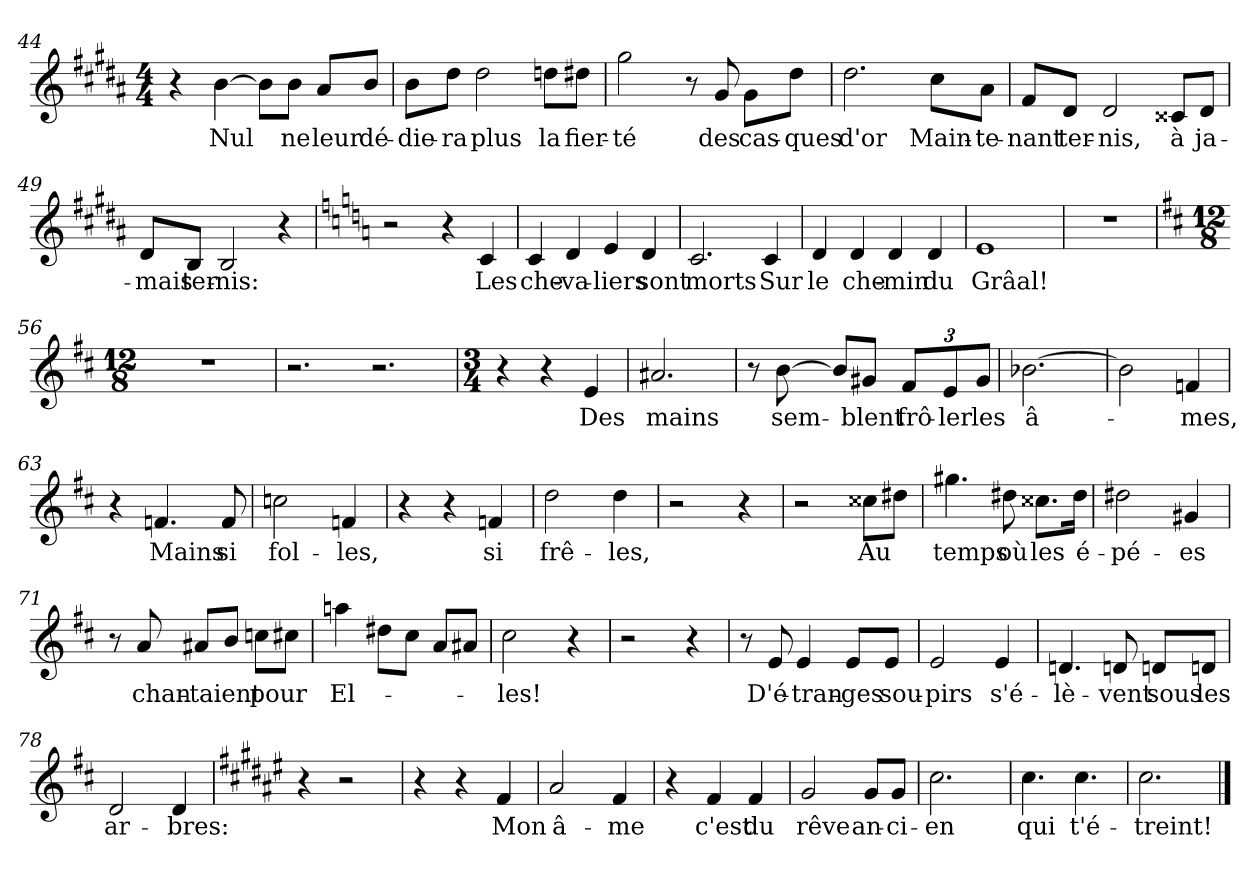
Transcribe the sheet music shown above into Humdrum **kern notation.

**kern	**text
*part1	*part1
*staff1	*staff1
*clefG2	*
*k[f#c#g#d#a#]	*
*M4/4	*
=44	=44
4r	.
!	!LO:LY:b
[4b\	Nul
8b\L]	.
!	!LO:LY:b
8b\J	ne
!	!LO:LY:b
8a#/L	leur
!	!LO:LY:b
8b/J	dé-
!!LO:LB:g=z
=45	=45
!	!LO:LY:b
8b\L	-die-
!	!LO:LY:b
8dd#\J	-ra
!	!LO:LY:b
2dd#\	plus
!	!LO:LY:b
8ddn\L	la
!	!LO:LY:b
8dd#X\J	fier-
=46	=46
!	!LO:LY:b
2gg#\	-té
8r	.
!	!LO:LY:b
8g#/	des
!	!LO:LY:b
8g#\L	cas-
!	!LO:LY:b
8dd#\J	-ques
=47	=47
!	!LO:LY:b
2.dd#\	d'or
!	!LO:LY:b
8cc#\L	Main-
!	!LO:LY:b
8a#\J	-te-
=48	=48
!	!LO:LY:b
8f#/L	-nant
!	!LO:LY:b
8d#/J	ter-
!	!LO:LY:b
2d#/	-nis,
!	!LO:LY:b
8c##X/L	à
!	!LO:LY:b
8d#/J	ja-
=49	=49
!	!LO:LY:b
8d#/L	-mais
!	!LO:LY:b
8B/J	ter-
!	!LO:LY:b
2B/	-nis:
4r	.
=50	=50
*k[]	*
2r	.
4r	.
!	!LO:LY:b
4c/	Les
!!LO:LB:g=z
=51	=51
!	!LO:LY:b
4c/	che-
!	!LO:LY:b
4d/	-va-
!	!LO:LY:b
4e/	-liers
!	!LO:LY:b
4d/	sont
=52	=52
!	!LO:LY:b
2.c/	morts
!	!LO:LY:b
4c/	Sur
=53	=53
!	!LO:LY:b
4d/	le
!	!LO:LY:b
4d/	che-
!	!LO:LY:b
4d/	-min
!	!LO:LY:b
4d/	du
=54	=54
!	!LO:LY:b
1e	Grâal!
=55	=55
1r	.
=56	=56
*k[f#c#]	*
*M12/8	*
1.r	.
=57	=57
2.r	.
2.r	.
=58	=58
*M3/4	*
4r	.
4r	.
!	!LO:LY:b
4e/	Des
=59	=59
!	!LO:LY:b
2.a#X/	mains
!!LO:LB:g=z
=60	=60
8r	.
!	!LO:LY:b
[8b\	sem-
8b/L]	.
!	!LO:LY:b
8g#X/J	-blent
!	!LO:LY:b
12f#/L	frô-
!	!LO:LY:b
12e/	-ler
!	!LO:LY:b
12g#/J	les
=61	=61
!	!LO:LY:b
[2.b-X\	â-
=62	=62
2b-\]	.
!	!LO:LY:b
4fn/	-mes,
=63	=63
4r	.
!	!LO:LY:b
4.fn/	Mains
!	!LO:LY:b
8f/	si
=64	=64
!	!LO:LY:b
2ccn\	fol-
!	!LO:LY:b
4fn/	-les,
=65	=65
4r	.
4r	.
!	!LO:LY:b
4fn/	si
=66	=66
!	!LO:LY:b
2dd\	frê-
!	!LO:LY:b
4dd\	-les,
=67	=67
2r	.
4r	.
=68	=68
2r	.
!	!LO:LY:b
8cc##X\L	Au
8dd#X\J	.
=69	=69
!	!LO:LY:b
4.gg#X\	temps
!	!LO:LY:b
8dd#X\	où
!	!LO:LY:b
8.cc##X\L	les
!	!LO:LY:b
16dd#\Jk	é-
!!LO:LB:g=z
=70	=70
!	!LO:LY:b
2dd#X\	-pé-
!	!LO:LY:b
4g#X/	-es
=71	=71
8r	.
!	!LO:LY:b
8a/	chan-
!	!LO:LY:b
8a#X/L	-taient
8b/J	.
!	!LO:LY:b
8ccn\L	pour
8cc#X\J	.
=72	=72
!	!LO:LY:b
4aan\	El-
8dd#X\L	.
8cc#\J	.
8a/L	.
8a#X/J	.
=73	=73
!	!LO:LY:b
2cc#\	-les!
4r	.
=74	=74
2r	.
4r	.
=75	=75
8r	.
!	!LO:LY:b
8e/	D'é-
!	!LO:LY:b
4e/	-tran-
!	!LO:LY:b
8e/L	-ges
!	!LO:LY:b
8e/J	sou-
=76	=76
!	!LO:LY:b
2e/	-pirs
!	!LO:LY:b
4e/	s'é-
=77	=77
!	!LO:LY:b
4.dn/	-lè-
!	!LO:LY:b
8dn/	-vent
!	!LO:LY:b
8dn/L	sous
!	!LO:LY:b
8dn/J	les
!!LO:PB:g=z
=78	=78
!	!LO:LY:b
2d/	ar-
!	!LO:LY:b
4d/	-bres:
=79	=79
*k[f#c#g#d#a#e#]	*
4r	.
2r	.
=80	=80
4r	.
4r	.
!	!LO:LY:b
4f#/	Mon
=81	=81
!	!LO:LY:b
2a#/	â-
!	!LO:LY:b
4f#/	-me
=82	=82
4r	.
!	!LO:LY:b
4f#/	c'est
!	!LO:LY:b
4f#/	du
=83	=83
!	!LO:LY:b
2g#/	rêve
!	!LO:LY:b
8g#/L	an-
!	!LO:LY:b
8g#/J	-ci-
=84	=84
!	!LO:LY:b
2.cc#\	-en
=85	=85
!	!LO:LY:b
4.cc#\	qui
!	!LO:LY:b
4.cc#\	t'é-
=86	=86
!	!LO:LY:b
2.cc#\	-treint!
==	==
*-	*-
